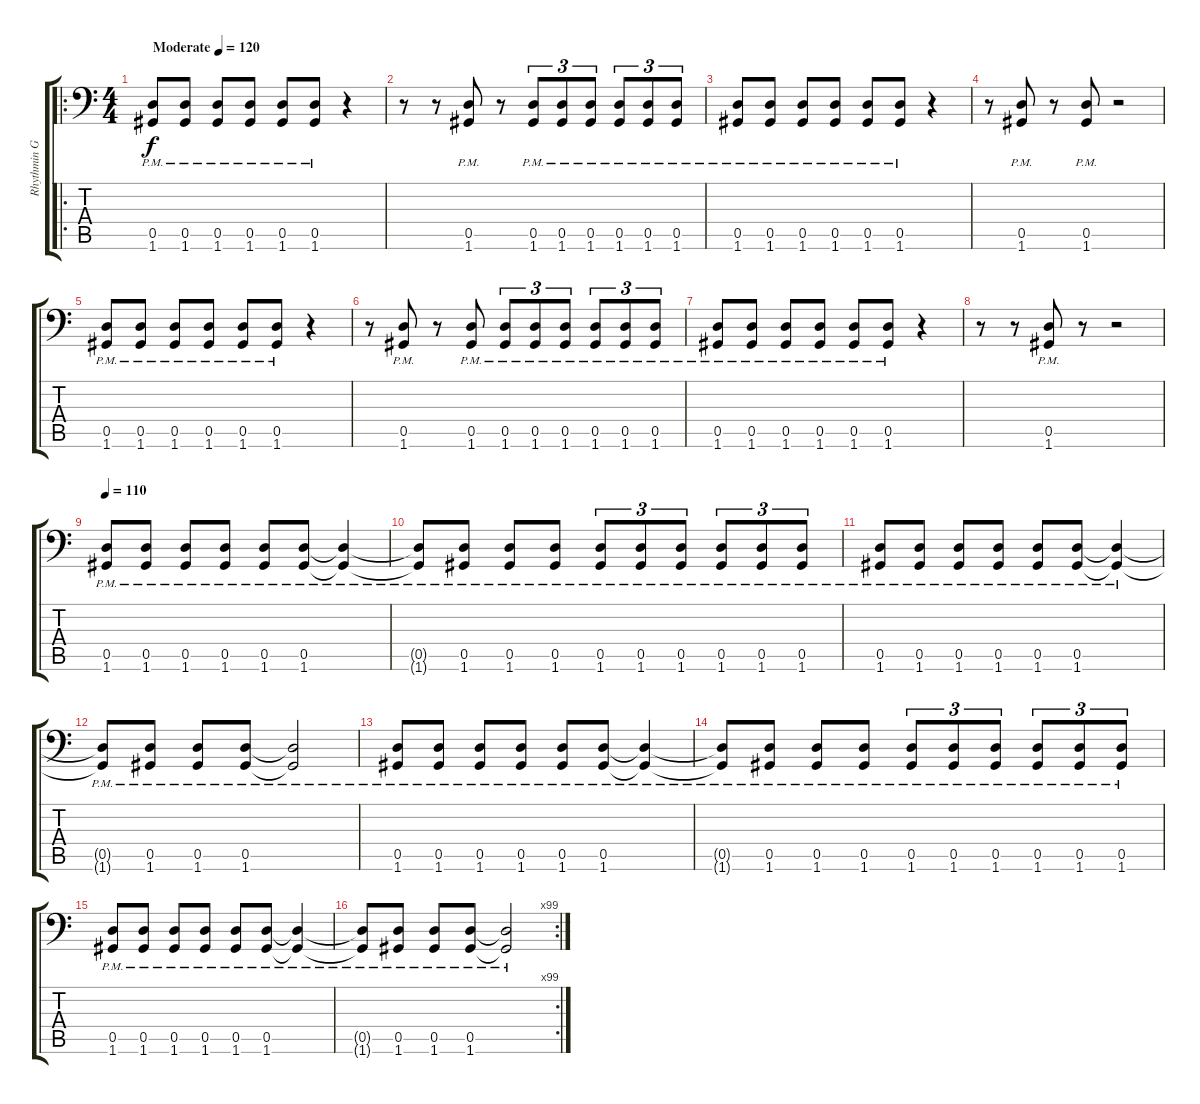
\track ("Rhythmin Guitar" "Rhythmin G") {instrument distortionguitar}
\staff {score tabs}
\tuning (A3 E3 C3 G2 D2 G1) {hide}
\ro
\ts (4 4)
\tempo (120 "Moderate")
\clef f4
\ks c
(0.5{pm} 1.6{pm}).8{dy f instrument distortionguitar} (0.5{pm} 1.6{pm}).8 (0.5{pm} 1.6{pm}).8 (0.5{pm} 1.6{pm}).8 (0.5{pm} 1.6{pm}).8 (0.5{pm} 1.6{pm}).8 r.4 |
r.8 r.8 (0.5{pm} 1.6{pm}).8 r.8 (0.5{pm} 1.6{pm}).8{tu (3 2)} (0.5{pm} 1.6{pm}).8{tu (3 2)} (0.5{pm} 1.6{pm}).8{tu (3 2)} (0.5{pm} 1.6{pm}).8{tu (3 2)} (0.5{pm} 1.6{pm}).8{tu (3 2)} (0.5{pm} 1.6{pm}).8{tu (3 2)} |
(0.5{pm} 1.6{pm}).8 (0.5{pm} 1.6{pm}).8 (0.5{pm} 1.6{pm}).8 (0.5{pm} 1.6{pm}).8 (0.5{pm} 1.6{pm}).8 (0.5{pm} 1.6{pm}).8 r.4 |
r.8 (0.5{pm} 1.6{pm}).8 r.8 (0.5{pm} 1.6{pm}).8 r.2 |
(0.5{pm} 1.6{pm}).8 (0.5{pm} 1.6{pm}).8 (0.5{pm} 1.6{pm}).8 (0.5{pm} 1.6{pm}).8 (0.5{pm} 1.6{pm}).8 (0.5{pm} 1.6{pm}).8 r.4 |
r.8 (0.5{pm} 1.6{pm}).8 r.8 (0.5{pm} 1.6{pm}).8 (0.5{pm} 1.6{pm}).8{tu (3 2)} (0.5{pm} 1.6{pm}).8{tu (3 2)} (0.5{pm} 1.6{pm}).8{tu (3 2)} (0.5{pm} 1.6{pm}).8{tu (3 2)} (0.5{pm} 1.6{pm}).8{tu (3 2)} (0.5{pm} 1.6{pm}).8{tu (3 2)} |
(0.5{pm} 1.6{pm}).8 (0.5{pm} 1.6{pm}).8 (0.5{pm} 1.6{pm}).8 (0.5{pm} 1.6{pm}).8 (0.5{pm} 1.6{pm}).8 (0.5{pm} 1.6{pm}).8 r.4 |
r.8 r.8 (0.5{pm} 1.6{pm}).8 r.8 r.2 |
\tempo 110
(0.5{pm} 1.6{pm}).8 (0.5{pm} 1.6{pm}).8 (0.5{pm} 1.6{pm}).8 (0.5{pm} 1.6{pm}).8 (0.5{pm} 1.6{pm}).8 (0.5{pm} 1.6{pm}).8 (0.5{pm t} 1.6{pm t}).4 |
(0.5{pm t} 1.6{pm t}).8 (0.5{pm} 1.6{pm}).8 (0.5{pm} 1.6{pm}).8 (0.5{pm} 1.6{pm}).8 (0.5{pm} 1.6{pm}).8{tu (3 2)} (0.5{pm} 1.6{pm}).8{tu (3 2)} (0.5{pm} 1.6{pm}).8{tu (3 2)} (0.5{pm} 1.6{pm}).8{tu (3 2)} (0.5{pm} 1.6{pm}).8{tu (3 2)} (0.5{pm} 1.6{pm}).8{tu (3 2)} |
(0.5{pm} 1.6{pm}).8 (0.5{pm} 1.6{pm}).8 (0.5{pm} 1.6{pm}).8 (0.5{pm} 1.6{pm}).8 (0.5{pm} 1.6{pm}).8 (0.5{pm} 1.6{pm}).8 (0.5{pm t} 1.6{pm t}).4 |
(0.5{pm t} 1.6{pm t}).8 (0.5{pm} 1.6{pm}).8 (0.5{pm} 1.6{pm}).8 (0.5{pm} 1.6{pm}).8 (0.5{pm t} 1.6{pm t}).2 |
(0.5{pm} 1.6{pm}).8 (0.5{pm} 1.6{pm}).8 (0.5{pm} 1.6{pm}).8 (0.5{pm} 1.6{pm}).8 (0.5{pm} 1.6{pm}).8 (0.5{pm} 1.6{pm}).8 (0.5{pm t} 1.6{pm t}).4 |
(0.5{pm t} 1.6{pm t}).8 (0.5{pm} 1.6{pm}).8 (0.5{pm} 1.6{pm}).8 (0.5{pm} 1.6{pm}).8 (0.5{pm} 1.6{pm}).8{tu (3 2)} (0.5{pm} 1.6{pm}).8{tu (3 2)} (0.5{pm} 1.6{pm}).8{tu (3 2)} (0.5{pm} 1.6{pm}).8{tu (3 2)} (0.5{pm} 1.6{pm}).8{tu (3 2)} (0.5{pm} 1.6{pm}).8{tu (3 2)} |
(0.5{pm} 1.6{pm}).8 (0.5{pm} 1.6{pm}).8 (0.5{pm} 1.6{pm}).8 (0.5{pm} 1.6{pm}).8 (0.5{pm} 1.6{pm}).8 (0.5{pm} 1.6{pm}).8 (0.5{pm t} 1.6{pm t}).4 |
\rc 99
(0.5{pm t} 1.6{pm t}).8 (0.5{pm} 1.6{pm}).8 (0.5{pm} 1.6{pm}).8 (0.5{pm} 1.6{pm}).8 (0.5{pm t} 1.6{pm t}).2
